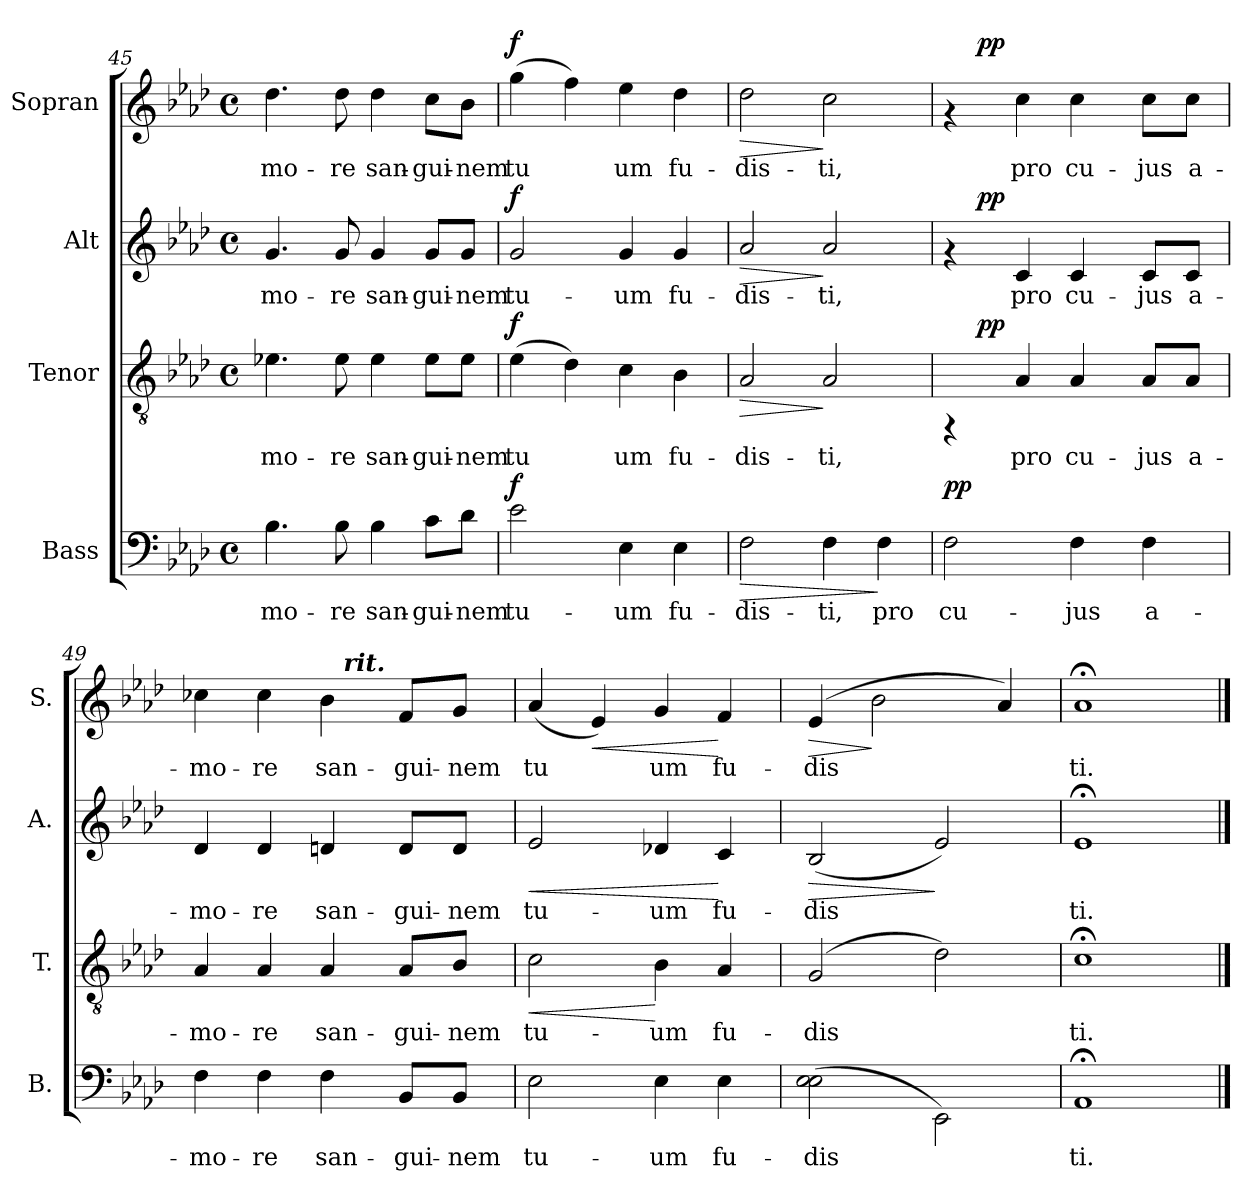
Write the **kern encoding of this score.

**kern	**text	**dynam	**kern	**text	**dynam	**kern	**text	**dynam	**kern	**text	**dynam
*part4	*part4	*part4	*part3	*part3	*part3	*part2	*part2	*part2	*part1	*part1	*part1
*staff4	*staff4	*staff4	*staff3	*staff3	*staff3	*staff2	*staff2	*staff2	*staff1	*staff1	*staff1
*I"Bass	*	*	*I"Tenor	*	*	*I"Alt	*	*	*I"Sopran	*	*
*I'B.	*	*	*I'T.	*	*	*I'A.	*	*	*I'S.	*	*
*clefF4	*	*	*clefGv2	*	*	*clefG2	*	*	*clefG2	*	*
*k[b-e-a-d-]	*	*	*k[b-e-a-d-]	*	*	*k[b-e-a-d-]	*	*	*k[b-e-a-d-]	*	*
*A-:	*	*	*A-:	*	*	*A-:	*	*	*A-:	*	*
*M4/4	*	*	*M4/4	*	*	*M4/4	*	*	*M4/4	*	*
*met(c)	*	*	*met(c)	*	*	*met(c)	*	*	*met(c)	*	*
=45	=45	=45	=45	=45	=45	=45	=45	=45	=45	=45	=45
!	!LO:LY:b:cj	!	!	!LO:LY:b:cj	!	!	!LO:LY:b:cj	!	!	!LO:LY:b:cj	!
4.B-\	-mo-	.	4.e-X\	-mo-	.	4.g/	-mo-	.	4.dd-\	-mo-	.
!	!LO:LY:b:cj	!	!	!LO:LY:b:cj	!	!	!LO:LY:b:cj	!	!	!LO:LY:b:cj	!
8B-\	-re	.	8e-\	-re	.	8g/	-re	.	8dd-\	-re	.
!	!LO:LY:b:cj	!	!	!LO:LY:b:cj	!	!	!LO:LY:b:cj	!	!	!LO:LY:b:cj	!
4B-\	san-	.	4e-\	san-	.	4g/	san-	.	4dd-\	san-	.
!	!LO:LY:b:cj	!	!	!LO:LY:b:cj	!	!	!LO:LY:b:cj	!	!	!LO:LY:b:cj	!
8c\L	-gui-	.	8e-\L	-gui-	.	8g/L	-gui-	.	8cc\L	-gui-	.
!	!LO:LY:b:cj	!	!	!LO:LY:b:cj	!	!	!LO:LY:b:cj	!	!	!LO:LY:b:cj	!
8d-\J	-nem	.	8e-\J	-nem	.	8g/J	-nem	.	8b-\J	-nem	.
=46	=46	=46	=46	=46	=46	=46	=46	=46	=46	=46	=46
!	!LO:LY:b:cj	!LO:DY:a	!	!LO:LY:b:cj	!LO:DY:a	!	!LO:LY:b:cj	!LO:DY:a	!	!LO:LY:b:cj	!LO:DY:a
2e-\	tu-	f	(>4e-\	tu-	f	2g/	tu-	f	(>4gg\	tu-	f
!	!	!	!	!LO:LY:b:cj	!	!	!	!	!	!LO:LY:b:cj	!
.	.	.	4d-\)	--	.	.	.	.	4ff\)	--	.
!	!LO:LY:b:cj	!	!	!LO:LY:b:cj	!	!	!LO:LY:b:cj	!	!	!LO:LY:b:cj	!
4E-\	-um	.	4c\	-um	.	4g/	-um	.	4ee-\	-um	.
!	!LO:LY:b:cj	!	!	!LO:LY:b:cj	!	!	!LO:LY:b:cj	!	!	!LO:LY:b:cj	!
4E-\	fu-	.	4B-\	fu-	.	4g/	fu-	.	4dd-\	fu-	.
!!LO:PB:g=z
=47	=47	=47	=47	=47	=47	=47	=47	=47	=47	=47	=47
!	!LO:LY:b:cj	!LO:HP:b	!	!LO:LY:b:cj	!LO:HP:b	!	!LO:LY:b:cj	!LO:HP:b	!	!LO:LY:b:cj	!LO:HP:b
2F\	-dis-	>	2A-/	-dis-	>	2a-/	-dis-	>	2dd-\	-dis-	>
!	!LO:LY:b:cj	!	!	!LO:LY:b:cj	!	!	!LO:LY:b:cj	!	!	!LO:LY:b:cj	!
4F\	-ti,	.	2A-/	-ti,	]	2a-/	-ti,	]	2cc\	-ti,	]
!	!LO:LY:b:cj	!	!	!	!	!	!	!	!	!	!
4F\	pro	]	.	.	.	.	.	.	.	.	.
=48	=48	=48	=48	=48	=48	=48	=48	=48	=48	=48	=48
!	!LO:LY:b:cj	!LO:DY:a	!	!	!	!	!	!	!	!	!
*	*	*	*^	*	*	*^	*	*	*^	*	*
2F\	cu-	pp	4rFF	16..ryy	.	.	4rf	16..ryy	.	.	4rf	16..ryy	.	.
!	!	!	!	!	!	!LO:DY:a	!	!	!	!LO:DY:a	!	!	!	!LO:DY:a
.	.	.	.	2ryy	.	pp	.	2ryy	.	pp	.	2ryy	.	pp
!	!	!	!	!	!LO:LY:b:cj	!	!	!	!LO:LY:b:cj	!	!	!	!LO:LY:b:cj	!
.	.	.	4A-/	.	pro	.	4c/	.	pro	.	4cc\	.	pro	.
!	!LO:LY:b:cj	!	!	!	!LO:LY:b:cj	!	!	!	!LO:LY:b:cj	!	!	!	!LO:LY:b:cj	!
4F\	-jus	.	4A-/	.	cu-	.	4c/	.	cu-	.	4cc\	.	cu-	.
.	.	.	.	4ryy	.	.	.	4ryy	.	.	.	4ryy	.	.
!	!LO:LY:b:cj	!	!	!	!LO:LY:b:cj	!	!	!	!LO:LY:b:cj	!	!	!	!LO:LY:b:cj	!
4F\	a-	.	8A-/L	.	-jus	.	8c/L	.	-jus	.	8cc\L	.	-jus	.
.	.	.	.	8ryy	.	.	.	8ryy	.	.	.	8ryy	.	.
!	!	!	!	!	!LO:LY:b:cj	!	!	!	!LO:LY:b:cj	!	!	!	!LO:LY:b:cj	!
.	.	.	8A-/J	.	a-	.	8c/J	.	a-	.	8cc\J	.	a-	.
.	.	.	.	64ryy	.	.	.	64ryy	.	.	.	64ryy	.	.
=49	=49	=49	=49	=49	=49	=49	=49	=49	=49	=49	=49	=49	=49	=49
!	!LO:LY:b:cj	!	!	!	!LO:LY:b:cj	!	!	!	!LO:LY:b:cj	!	!	!	!LO:LY:b:cj	!
*	*	*	*v	*v	*	*	*	*	*	*	*	*	*	*
*	*	*	*	*	*	*v	*v	*	*	*	*	*	*
4F\	-mo-	.	4A-/	-mo-	.	4d-/	-mo-	.	4cc-X\	2ryy	-mo-	.
!	!LO:LY:b:cj	!	!	!LO:LY:b:cj	!	!	!LO:LY:b:cj	!	!	!	!LO:LY:b:cj	!
4F\	-re	.	4A-/	-re	.	4d-/	-re	.	4cc-\	.	-re	.
!	!LO:LY:b:cj	!	!	!LO:LY:b:cj	!	!	!LO:LY:b:cj	!	!	!	!LO:LY:b:cj	!
4F\	san-	.	4A-/	san-	.	4dn/	san-	.	4b-\	32.ryy	san-	.
!	!	!	!	!	!	!	!	!	!	!LO:TX:a:Bi:t=rit.	!	!
.	.	.	.	.	.	.	.	.	.	4ryy	.	.
!	!LO:LY:b:cj	!	!	!LO:LY:b:cj	!	!	!LO:LY:b:cj	!	!	!	!LO:LY:b:cj	!
8BB-/L	-gui-	.	8A-/L	-gui-	.	8d/L	-gui-	.	8f/L	.	-gui-	.
.	.	.	.	.	.	.	.	.	.	8ryy	.	.
!	!LO:LY:b:cj	!	!	!LO:LY:b:cj	!	!	!LO:LY:b:cj	!	!	!	!LO:LY:b:cj	!
8BB-/J	-nem	.	8B-/J	-nem	.	8d/J	-nem	.	8g/J	.	-nem	.
.	.	.	.	.	.	.	.	.	.	16ryy	.	.
.	.	.	.	.	.	.	.	.	.	64ryy	.	.
=50	=50	=50	=50	=50	=50	=50	=50	=50	=50	=50	=50	=50
!	!LO:LY:b:cj	!	!	!LO:LY:b:cj	!LO:HP:b	!	!LO:LY:b:cj	!LO:HP:b	!	!	!LO:LY:b:cj	!
*	*	*	*	*	*	*	*	*	*v	*v	*	*
2E-\	tu-	.	2c\	tu-	<	2e-/	tu-	<	(<4a-/	tu-	.
!	!	!	!	!	!	!	!	!	!	!LO:LY:b:cj	!LO:HP:b
.	.	.	.	.	.	.	.	.	4e-/)	--	<
!	!LO:LY:b:cj	!	!	!LO:LY:b:cj	!	!	!LO:LY:b:cj	!	!	!LO:LY:b:cj	!
4E-\	-um	.	4B-\	-um	[	4d-X/	-um	.	4g/	-um	.
!	!LO:LY:b:cj	!	!	!LO:LY:b:cj	!	!	!LO:LY:b:cj	!	!	!LO:LY:b:cj	!
4E-\	fu-	.	4A-/	fu-	.	4c/	fu-	[	4f/	fu-	[
=51	=51	=51	=51	=51	=51	=51	=51	=51	=51	=51	=51
!	!LO:LY:b:cj	!	!	!LO:LY:b:cj	!	!	!LO:LY:b:cj	!LO:HP:b	!	!LO:LY:b:cj	!LO:HP:b
(<2E-\ 2E-\	-dis-	.	(>2G/	-dis-	.	(<2B-/	-dis-	>	(>4e-/	-dis-	>
!	!	!	!	!	!	!	!	!	!	!LO:LY:b:cj	!
.	.	.	.	.	.	.	.	.	2b-\	--	]
!	!LO:LY:b:cj	!	!	!LO:LY:b:cj	!	!	!LO:LY:b:cj	!	!	!	!
2EE-\)	--	.	2d-\)	--	.	2e-/)	--	]	.	.	.
!	!	!	!	!	!	!	!	!	!	!LO:LY:b:cj	!
.	.	.	.	.	.	.	.	.	4a-/)	--	.
=52	=52	=52	=52	=52	=52	=52	=52	=52	=52	=52	=52
!	!LO:LY:b:cj	!	!	!LO:LY:b:cj	!	!	!LO:LY:b:cj	!	!	!LO:LY:b:cj	!
1AA-;<	-ti.	.	1c;<	-ti.	.	1e-;<	-ti.	.	1a-;<	-ti.	.
==	==	==	==	==	==	==	==	==	==	==	==
*-	*-	*-	*-	*-	*-	*-	*-	*-	*-	*-	*-
